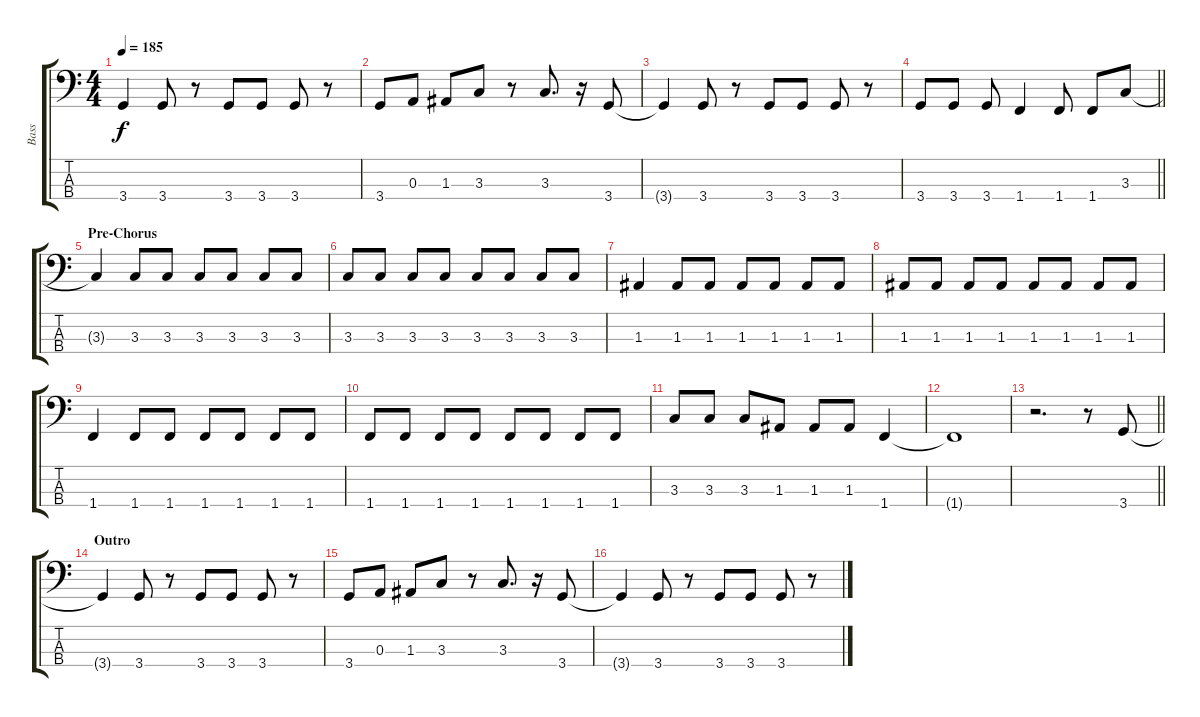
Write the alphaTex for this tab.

\track ("Bass" "Bass") {instrument electricbassfinger}
\staff {score tabs}
\tuning (G2 D2 A1 E1) {hide}
\ts (4 4)
\tempo 185
\clef f4
\ks c
3.4{t}.4{dy f} 3.4.8 r.8 3.4.8 3.4.8 3.4.8 r.8 |
3.4.8 0.3.8 1.3.8 3.3.8 r.8 3.3.8{d} r.16 3.4.8 |
3.4{t}.4 3.4.8 r.8 3.4.8 3.4.8 3.4.8 r.8 |
\barLineRight lightlight
3.4.8 3.4.8 3.4.8 1.4.4 1.4.8 1.4.8 3.3.8 |
\section ("" "Pre-Chorus")
3.3{t}.4 3.3.8 3.3.8 3.3.8 3.3.8 3.3.8 3.3.8 |
3.3.8 3.3.8 3.3.8 3.3.8 3.3.8 3.3.8 3.3.8 3.3.8 |
1.3.4 1.3.8 1.3.8 1.3.8 1.3.8 1.3.8 1.3.8 |
1.3.8 1.3.8 1.3.8 1.3.8 1.3.8 1.3.8 1.3.8 1.3.8 |
1.4.4 1.4.8 1.4.8 1.4.8 1.4.8 1.4.8 1.4.8 |
1.4.8 1.4.8 1.4.8 1.4.8 1.4.8 1.4.8 1.4.8 1.4.8 |
3.3.8 3.3.8 3.3.8 1.3.8 1.3.8 1.3.8 1.4.4 |
1.4{t}.1 |
\barLineRight lightlight
r.2{d} r.8 3.4.8 |
\section ("" "Outro")
3.4{t}.4 3.4.8 r.8 3.4.8 3.4.8 3.4.8 r.8 |
3.4.8 0.3.8 1.3.8 3.3.8 r.8 3.3.8{d} r.16 3.4.8 |
3.4{t}.4 3.4.8 r.8 3.4.8 3.4.8 3.4.8 r.8
